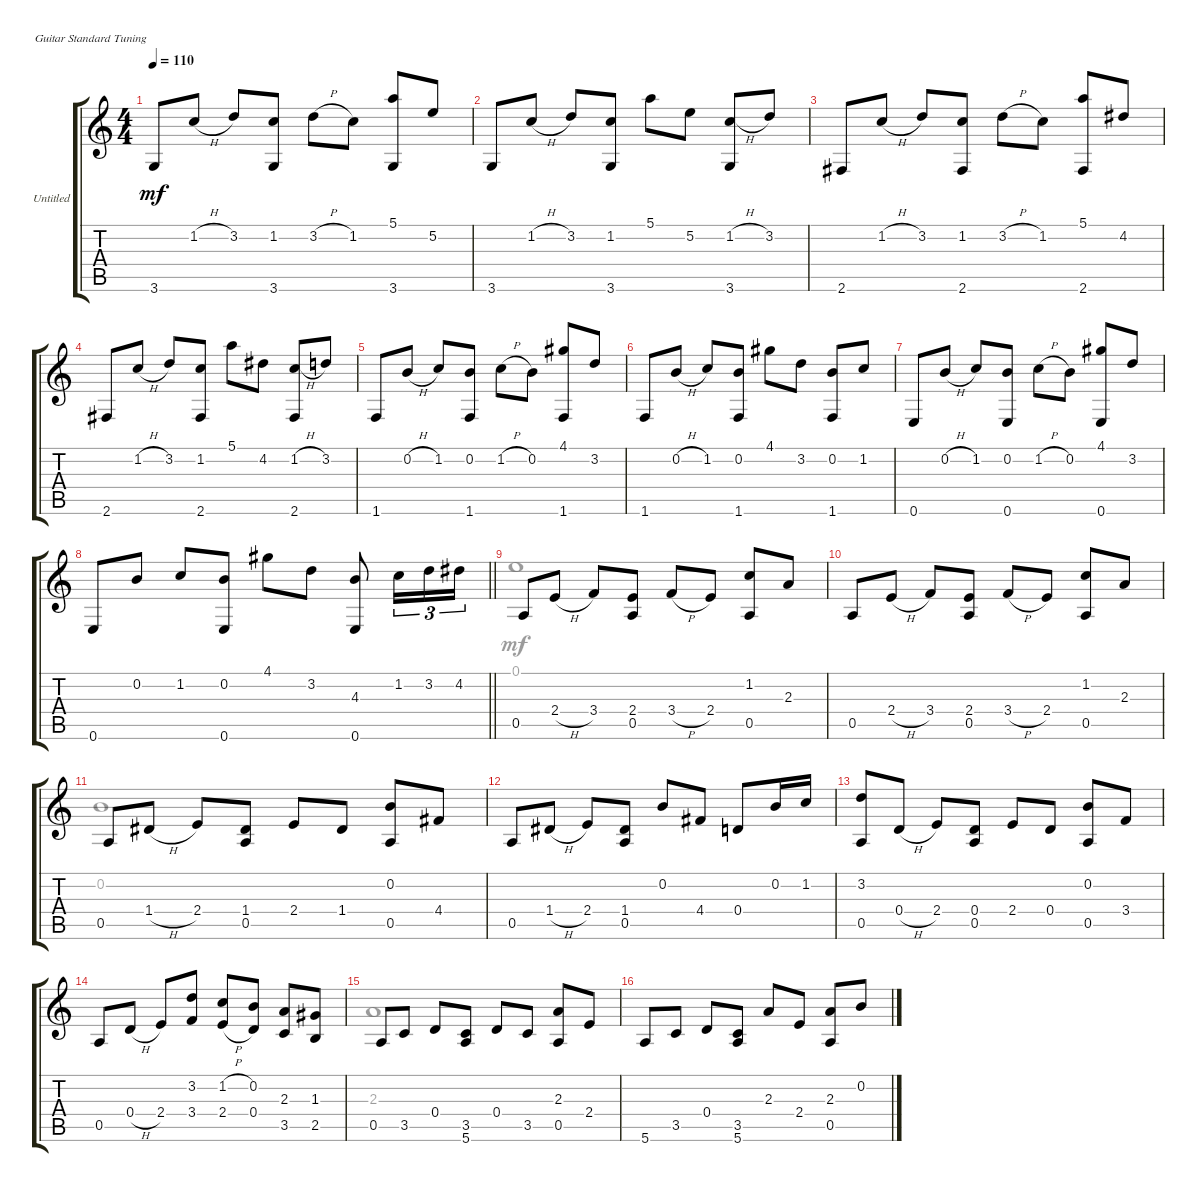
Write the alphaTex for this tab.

\bracketExtendMode groupsimilarinstruments
\firstSystemTrackNameOrientation horizontal
\otherSystemsTrackNameOrientation horizontal
\track ("Untitled" "Untitled") {instrument acousticguitarnylon}
\staff {score tabs}
\tuning (E4 B3 G3 D3 A2 E2)
\voice
\ts (4 4)
\tempo 110
\clef g2
\ks aminor
3.6.8{dy mf} 1.2{h}.8 3.2.8 (1.2 3.6).8 3.2{h}.8 1.2.8 (5.1 3.6).8 5.2.8 |
3.6.8 1.2{h}.8 3.2.8 (1.2 3.6).8 5.1.8 5.2.8 (1.2{h} 3.6).8 3.2.8 |
2.6.8 1.2{h}.8 3.2.8 (1.2 2.6).8 3.2{h}.8 1.2.8 (5.1 2.6).8 4.2.8 |
2.6.8 1.2{h}.8 3.2.8 (1.2 2.6).8 5.1.8 4.2.8 (1.2{h} 2.6).8 3.2.8 |
1.6.8 0.2{h}.8 1.2.8 (0.2 1.6).8 1.2{h}.8 0.2.8 (4.1 1.6).8 3.2.8 |
1.6.8 0.2{h}.8 1.2.8 (0.2 1.6).8 4.1.8 3.2.8 (0.2 1.6).8 1.2.8 |
0.6.8 0.2{h}.8 1.2.8 (0.2 0.6).8 1.2{h}.8 0.2.8 (4.1 0.6).8 3.2.8 |
\barLineRight lightlight
0.6.8 0.2.8 1.2.8 (0.2 0.6).8 4.1.8 3.2.8 (4.3 0.6).8 1.2.16{tu (3 2)} 3.2.16{tu (3 2)} 4.2.16{tu (3 2)} |
0.5.8 2.4{h}.8 3.4.8 (2.4 0.5).8 3.4{h}.8 2.4.8 (1.2 0.5).8 2.3.8 |
0.5.8 2.4{h}.8 3.4.8 (2.4 0.5).8 3.4{h}.8 2.4.8 (1.2 0.5).8 2.3.8 |
0.5.8 1.4{h}.8 2.4.8 (1.4 0.5).8 2.4.8 1.4.8 (0.2 0.5).8 4.4.8 |
0.5.8 1.4{h}.8 2.4.8 (1.4 0.5).8 0.2.8 4.4.8 0.4.8 0.2.16 1.2.16 |
(3.2 0.5).8 0.4{h}.8 2.4.8 (0.4 0.5).8 2.4.8 0.4.8 (0.2 0.5).8 3.4.8 |
0.5.8 0.4{h}.8 2.4.8 (3.2 3.4).8 (1.2{h} 2.4{h}).8 (0.2 0.4).8 (2.3 3.5).8 (1.3 2.5).8 |
0.5.8 3.5.8 0.4.8 (3.5 5.6).8 0.4.8 3.5.8 (2.3 0.5).8 2.4.8 |
5.6.8 3.5.8 0.4.8 (3.5 5.6).8 2.3.8 2.4.8 (2.3 0.5).8 0.2.8
\voice
\clef g2
\ottava regular
\simile none
\ks aminor
|
|
|
|
|
|
|
\barLineRight lightlight
|
0.1.1 |
|
0.2.1 |
|
|
|
2.3.1 |
